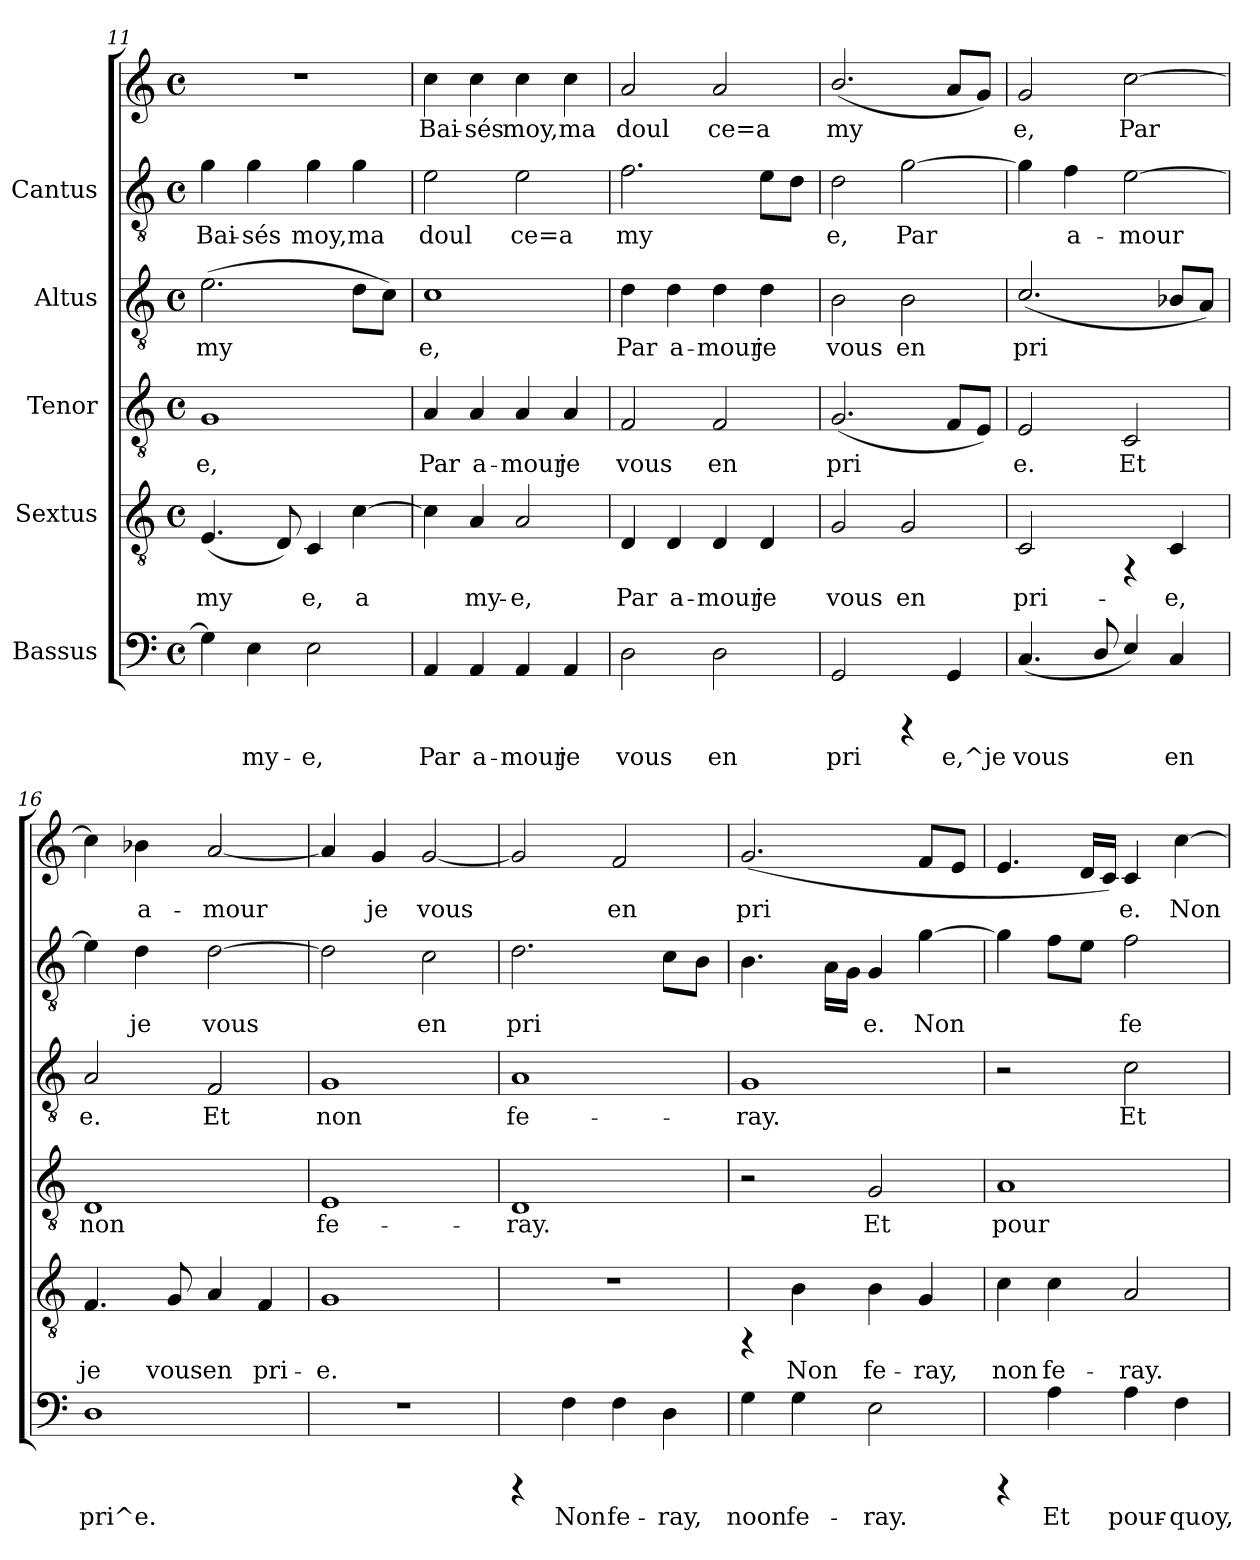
**kern	**text	**kern	**text	**kern	**text	**kern	**text	**kern	**text	**kern	**text
*part5	*part5	*part4	*part4	*part3	*part3	*part2	*part2	*part1	*part1	*part1	*part1
*staff6	*staff6	*staff5	*staff5	*staff4	*staff4	*staff3	*staff3	*staff2	*staff2	*staff1	*staff1
*I"Bassus	*	*I"Sextus	*	*I"Tenor	*	*I"Altus	*	*I"Cantus	*	*	*
!!LO:PB:g=z
*clefF4	*	*clefGv2	*	*clefGv2	*	*clefGv2	*	*clefGv2	*	*clefG2	*
*M4/4	*	*M4/4	*	*M4/4	*	*M4/4	*	*M4/4	*	*M4/4	*
*met(c)	*	*met(c)	*	*met(c)	*	*met(c)	*	*met(c)	*	*met(c)	*
=11	=11	=11	=11	=11	=11	=11	=11	=11	=11	=11	=11
!	!LO:LY:b:cj	!	!LO:LY:b:cj	!	!LO:LY:b:cj	!	!LO:LY:b:cj	!	!LO:LY:b:cj	!	!
4G\]	-	(<4.E/	my-	1G	-e,	(>2.e\	my-	4g\	Bai-	1r	.
!	!LO:LY:b:cj	!	!	!	!	!	!	!	!LO:LY:b:cj	!	!
4E\	my-	.	.	.	.	.	.	4g\	-sés	.	.
!	!	!	!LO:LY:b:cj	!	!	!	!	!	!	!	!
.	.	8D/)	-	.	.	.	.	.	.	.	.
!	!LO:LY:b:cj	!	!LO:LY:b:cj	!	!	!	!	!	!LO:LY:b:cj	!	!
2E\	-e,	4C/	e,	.	.	.	.	4g\	moy,	.	.
!	!	!	!LO:LY:b:cj	!	!	!	!LO:LY:b:cj	!	!LO:LY:b:cj	!	!
.	.	[>4c\	a-	.	.	8d\L	--	4g\	ma	.	.
!	!	!	!	!	!	!	!LO:LY:b:cj	!	!	!	!
.	.	.	.	.	.	8c\J)	--	.	.	.	.
=12	=12	=12	=12	=12	=12	=12	=12	=12	=12	=12	=12
!	!LO:LY:b:cj	!	!LO:LY:b:cj	!	!LO:LY:b:cj	!	!LO:LY:b:cj	!	!LO:LY:b:cj	!	!LO:LY:b:cj
4AA/	Par	4c\]	-	4A/	Par	1c	-e,	2e\	doul	4cc\	Bai-
!	!LO:LY:b:cj	!	!LO:LY:b:cj	!	!LO:LY:b:cj	!	!	!	!	!	!LO:LY:b:cj
4AA/	a-	4A/	my-	4A/	a-	.	.	.	.	4cc\	-sés
!	!LO:LY:b:cj	!	!LO:LY:b:cj	!	!LO:LY:b:cj	!	!	!	!LO:LY:b:cj	!	!LO:LY:b:cj
4AA/	-mour	2A/	-e,	4A/	-mour	.	.	2e\	ce=a	4cc\	moy,
!	!LO:LY:b:cj	!	!	!	!LO:LY:b:cj	!	!	!	!	!	!LO:LY:b:cj
4AA/	je	.	.	4A/	je	.	.	.	.	4cc\	ma
=13	=13	=13	=13	=13	=13	=13	=13	=13	=13	=13	=13
!	!LO:LY:b:cj	!	!LO:LY:b:cj	!	!LO:LY:b:cj	!	!LO:LY:b:cj	!	!LO:LY:b:cj	!	!LO:LY:b:cj
2D\	vous	4D/	Par	2F/	vous	4d\	Par	2.f\	my-	2a/	doul
!	!	!	!LO:LY:b:cj	!	!	!	!LO:LY:b:cj	!	!	!	!
.	.	4D/	a-	.	.	4d\	a-	.	.	.	.
!	!LO:LY:b:cj	!	!LO:LY:b:cj	!	!LO:LY:b:cj	!	!LO:LY:b:cj	!	!	!	!LO:LY:b:cj
2D\	en	4D/	-mour	2F/	en	4d\	-mour	.	.	2a/	ce=a
!	!	!	!LO:LY:b:cj	!	!	!	!LO:LY:b:cj	!	!LO:LY:b:cj	!	!
.	.	4D/	je	.	.	4d\	je	8e\L	--	.	.
!	!	!	!	!	!	!	!	!	!LO:LY:b:cj	!	!
.	.	.	.	.	.	.	.	8d\J	--	.	.
=14	=14	=14	=14	=14	=14	=14	=14	=14	=14	=14	=14
!	!LO:LY:b:cj	!	!LO:LY:b:cj	!	!LO:LY:b:cj	!	!LO:LY:b:cj	!	!LO:LY:b:cj	!	!LO:LY:b:cj
2GG/	pri	2G/	vous	(<2.G/	pri-	2B\	vous	2d\	-e,	(<2.b/	-my-
!	!	!	!LO:LY:b:cj	!	!	!	!LO:LY:b:cj	!	!LO:LY:b:cj	!	!
4rCCC	.	2G/	en	.	.	2B\	en	[>2g\	Par	.	.
!	!LO:LY:b:cj	!	!	!	!LO:LY:b:cj	!	!	!	!	!	!LO:LY:b:cj
4GG/	e,^je	.	.	8F/L	--	.	.	.	.	8a/L	--
!	!	!	!	!	!LO:LY:b:cj	!	!	!	!	!	!LO:LY:b:cj
.	.	.	.	8E/J)	--	.	.	.	.	8g/J)	--
=15	=15	=15	=15	=15	=15	=15	=15	=15	=15	=15	=15
!	!LO:LY:b:cj	!	!LO:LY:b:cj	!	!LO:LY:b:cj	!	!LO:LY:b:cj	!	!LO:LY:b:cj	!	!LO:LY:b:cj
(<4.C/	vous	2C/	pri-	2E/	-e.	(<2.c/	pri-	4g\]	.	2g/	e,
!	!	!	!	!	!	!	!	!	!LO:LY:b:cj	!	!
.	.	.	.	.	.	.	.	4f\	a-	.	.
!	!LO:LY:b:cj	!	!	!	!	!	!	!	!	!	!
8D/	.	.	.	.	.	.	.	.	.	.	.
!	!LO:LY:b:cj	!	!	!	!LO:LY:b:cj	!	!	!	!LO:LY:b:cj	!	!LO:LY:b:cj
4E/)	.	4rFF	.	2C/	Et	.	.	[>2e\	-mour	[>2cc\	Par
!	!LO:LY:b:cj	!	!LO:LY:b:cj	!	!	!	!LO:LY:b:cj	!	!	!	!
4C/	en	4C/	-e,	.	.	8B-X/L	--	.	.	.	.
!	!	!	!	!	!	!	!LO:LY:b:cj	!	!	!	!
.	.	.	.	.	.	8A/J)	--	.	.	.	.
!!LO:LB:g=z
=16	=16	=16	=16	=16	=16	=16	=16	=16	=16	=16	=16
!	!LO:LY:b:cj	!	!LO:LY:b:cj	!	!LO:LY:b:cj	!	!LO:LY:b:cj	!	!LO:LY:b:cj	!	!LO:LY:b:cj
1D	pri^e.	4.F/	je	1D	non	2A/	-e.	4e\]	.	4cc\]	.
!	!	!	!	!	!	!	!	!	!LO:LY:b:cj	!	!LO:LY:b:cj
.	.	.	.	.	.	.	.	4d\	je	4b-X\	a-
!	!	!	!LO:LY:b:cj	!	!	!	!	!	!	!	!
.	.	8G/	vous	.	.	.	.	.	.	.	.
!	!	!	!LO:LY:b:cj	!	!	!	!LO:LY:b:cj	!	!LO:LY:b:cj	!	!LO:LY:b:cj
.	.	4A/	en	.	.	2F/	Et	[>2d\	vous	[<2a/	-mour
!	!	!	!LO:LY:b:cj	!	!	!	!	!	!	!	!
.	.	4F/	pri-	.	.	.	.	.	.	.	.
=17	=17	=17	=17	=17	=17	=17	=17	=17	=17	=17	=17
!	!	!	!LO:LY:b:cj	!	!LO:LY:b:cj	!	!LO:LY:b:cj	!	!LO:LY:b:cj	!	!LO:LY:b:cj
1r	.	1G	-e.	1E	fe-	1G	non	2d\]	.	4a/]	.
!	!	!	!	!	!	!	!	!	!	!	!LO:LY:b:cj
.	.	.	.	.	.	.	.	.	.	4g/	je
!	!	!	!	!	!	!	!	!	!LO:LY:b:cj	!	!LO:LY:b:cj
.	.	.	.	.	.	.	.	2c\	en	[<2g/	vous
=18	=18	=18	=18	=18	=18	=18	=18	=18	=18	=18	=18
!	!	!	!	!	!LO:LY:b:cj	!	!LO:LY:b:cj	!	!LO:LY:b:cj	!	!LO:LY:b:cj
4rCCC	.	1r	.	1D	-ray.	1A	fe-	2.d\	pri-	2g/]	.
!	!LO:LY:b:cj	!	!	!	!	!	!	!	!	!	!
4F\	Non	.	.	.	.	.	.	.	.	.	.
!	!LO:LY:b:cj	!	!	!	!	!	!	!	!	!	!LO:LY:b:cj
4F\	fe-	.	.	.	.	.	.	.	.	2f/	en
!	!LO:LY:b:cj	!	!	!	!	!	!	!	!LO:LY:b:cj	!	!
4D\	-ray,	.	.	.	.	.	.	8c\L	--	.	.
!	!	!	!	!	!	!	!	!	!LO:LY:b:cj	!	!
.	.	.	.	.	.	.	.	8B\J	--	.	.
=19	=19	=19	=19	=19	=19	=19	=19	=19	=19	=19	=19
!	!LO:LY:b:cj	!	!	!	!	!	!LO:LY:b:cj	!	!LO:LY:b:cj	!	!LO:LY:b:cj
4G\	noon	4rFF	.	2r	.	1G	-ray.	4.B\	-	(<2.g/	-pri-
!	!LO:LY:b:cj	!	!LO:LY:b:cj	!	!	!	!	!	!	!	!
4G\	fe-	4B\	Non	.	.	.	.	.	.	.	.
!	!	!	!	!	!	!	!	!	!LO:LY:b:cj	!	!
.	.	.	.	.	.	.	.	16A\L	.	.	.
!	!	!	!	!	!	!	!	!	!LO:LY:b:cj	!	!
.	.	.	.	.	.	.	.	16G\J	.	.	.
!	!LO:LY:b:cj	!	!LO:LY:b:cj	!	!LO:LY:b:cj	!	!	!	!LO:LY:b:cj	!	!
2E\	-ray.	4B\	fe-	2G/	Et	.	.	4G/	e.	.	.
!	!	!	!LO:LY:b:cj	!	!	!	!	!	!LO:LY:b:cj	!	!LO:LY:b:cj
.	.	4G/	-ray,	.	.	.	.	[>4g\	Non	8f/L	--
!	!	!	!	!	!	!	!	!	!	!	!LO:LY:b:cj
.	.	.	.	.	.	.	.	.	.	8e/J	--
=20	=20	=20	=20	=20	=20	=20	=20	=20	=20	=20	=20
!	!	!	!LO:LY:b:cj	!	!LO:LY:b:cj	!	!	!	!LO:LY:b:cj	!	!LO:LY:b:cj
4rCCC	.	4c\	non	1A	pour-	2r	.	4g\]	.	4.e/	.
!	!LO:LY:b:cj	!	!LO:LY:b:cj	!	!	!	!	!	!LO:LY:b:cj	!	!
4A\	Et	4c\	fe-	.	.	.	.	8f\L	.	.	.
!	!	!	!	!	!	!	!	!	!LO:LY:b:cj	!	!LO:LY:b:cj
.	.	.	.	.	.	.	.	8e\J	.	16d/L	.
!	!	!	!	!	!	!	!	!	!	!	!LO:LY:b:cj
.	.	.	.	.	.	.	.	.	.	16c/J)	.
!	!LO:LY:b:cj	!	!LO:LY:b:cj	!	!	!	!LO:LY:b:cj	!	!LO:LY:b:cj	!	!LO:LY:b:cj
4A\	pour-	2A/	-ray.	.	.	2c\	Et	2f\	fe-	4c/	e.
!	!LO:LY:b:cj	!	!	!	!	!	!	!	!	!	!LO:LY:b:cj
4F\	-quoy,	.	.	.	.	.	.	.	.	[>4cc\	Non
=	=	=	=	=	=	=	=	=	=	=	=
*-	*-	*-	*-	*-	*-	*-	*-	*-	*-	*-	*-
